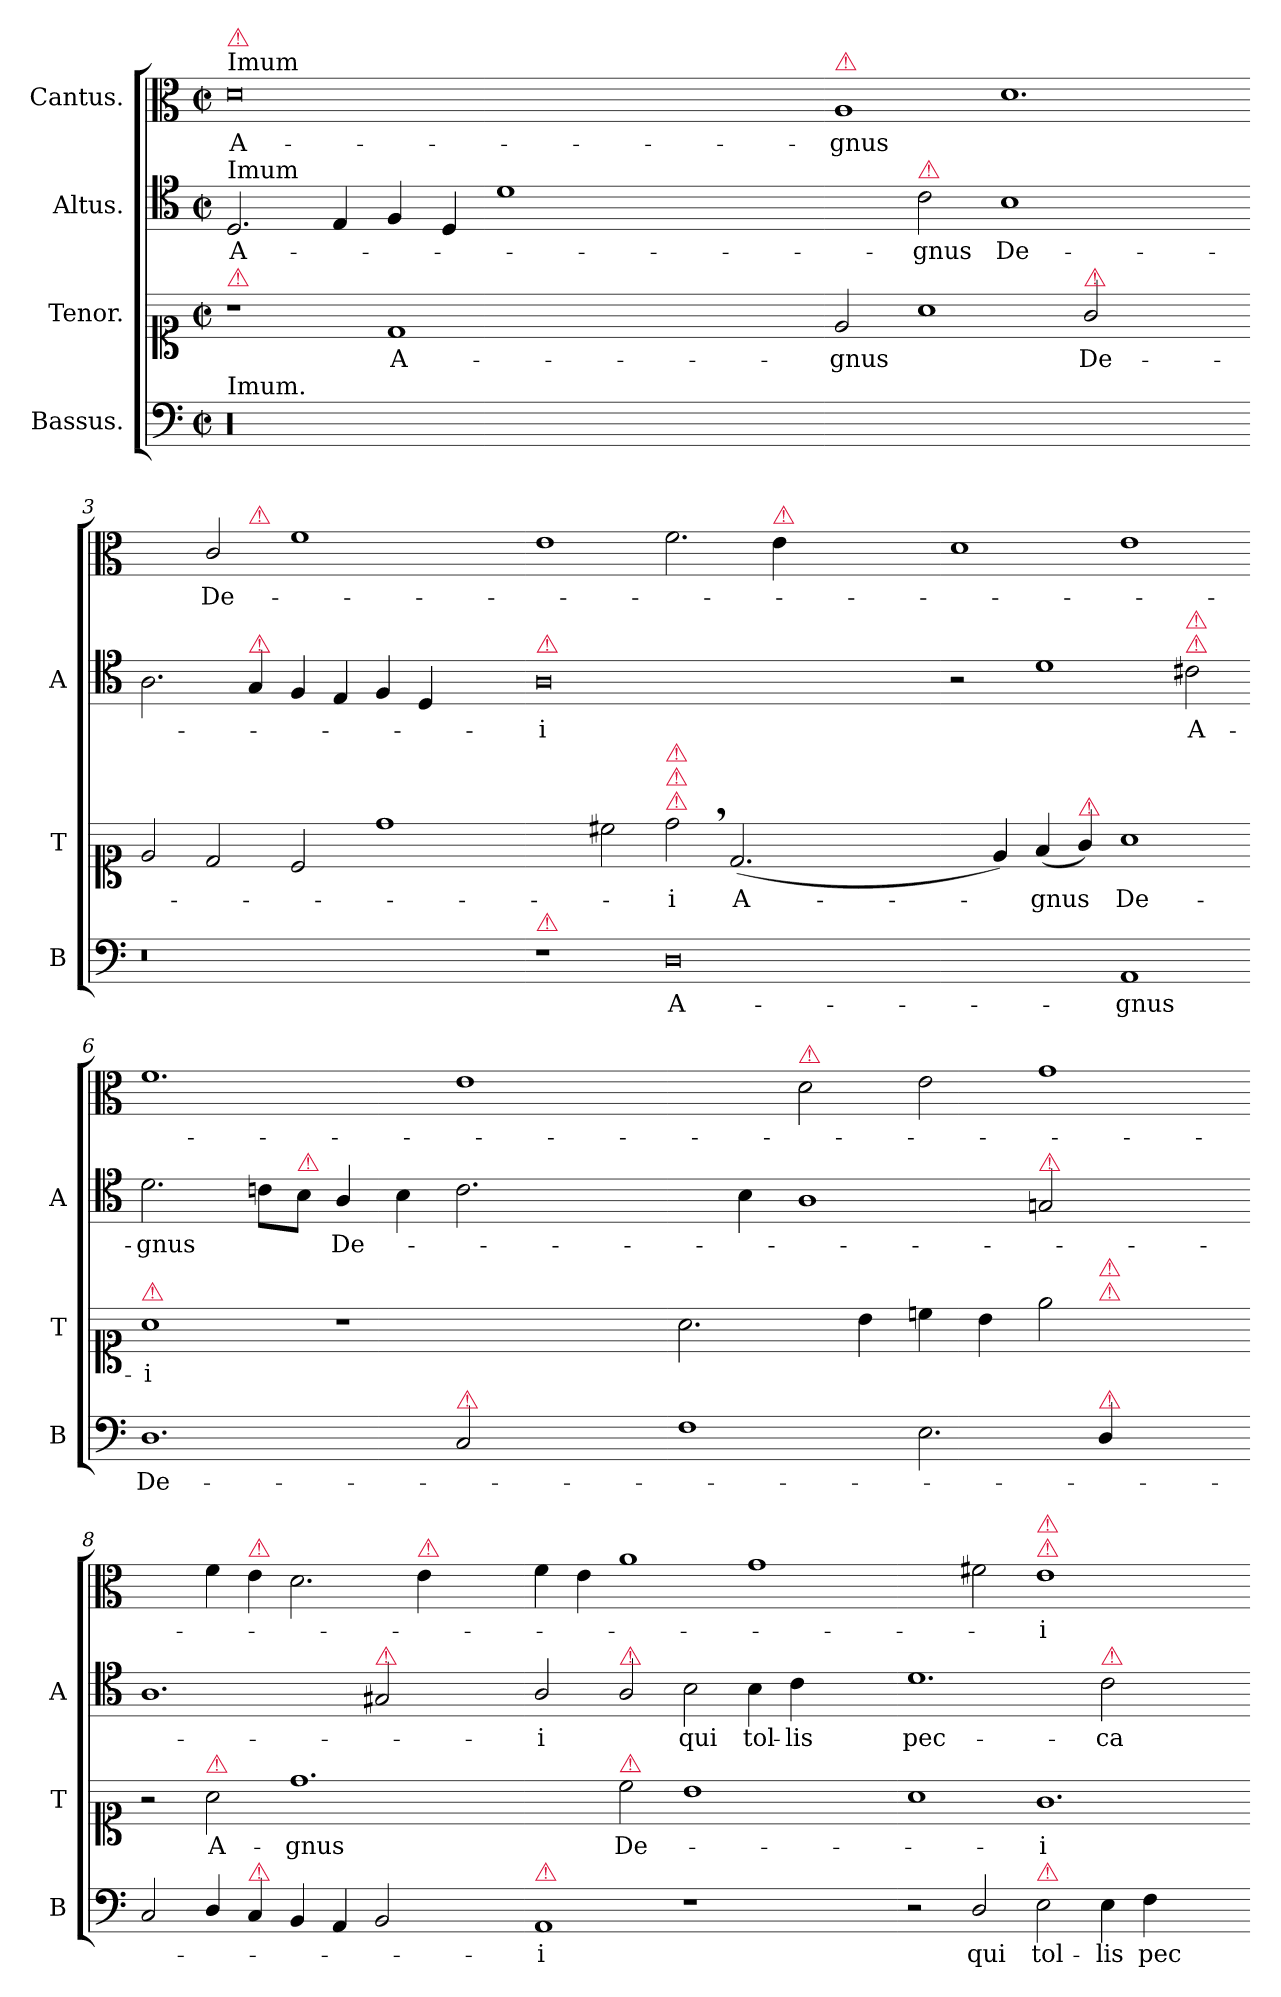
**kern	**text	**kern	**text	**kern	**text	**kern	**text
*part4	*part4	*part3	*part3	*part2	*part2	*part1	*part1
*staff4	*staff4	*staff3	*staff3	*staff2	*staff2	*staff1	*staff1
*I"Bassus.	*	*I"Tenor.	*	*I"Altus.	*	*I"Cantus.	*
*I'B	*	*I'T	*	*I'A	*	*	*
*clefF4	*	*clefC1	*	*clefC4	*	*clefC3	*
*k[]	*	*k[]	*	*k[]	*	*k[]	*
*M2/1	*	*M2/1	*	*M2/1	*	*M2/1	*
*met(c|)	*	*met(c|)	*	*met(c|)	*	*met(c|)	*
=1	=1	=1	=1	=1	=1	=1	=1
!	!	!	!	!	!	!LO:TX:a:t=Imum	!
!	!	!	!	!	!	!LO:TX:a:color=crimson:t=⚠	!
!	!	!	!	!LO:TX:a:t=Imum	!	!	!
!	!	!LO:TX:a:color=crimson:t=⚠	!	!	!	!	!
!LO:TX:a:t=Imum.	!	!	!	!	!	!	!
00r	.	1r	.	2.D/	A-	0d\	A-
.	.	.	.	4E/	.	.	.
.	.	1d/	A-	4F/	.	.	.
.	.	.	.	4D/	.	.	.
.	.	.	.	1d\	.	.	.
.	.	0ryy	.	.	.	0ryy	.
.	.	.	.	1.ryy	.	.	.
=2-	=2-	=2-	=2-	=2-	=2-	=2-	=2-
!	!	!	!	!	!	!LO:TX:a:color=crimson:t=⚠	!
0ryy	.	2e/	-gnus	2ryy	.	1A/	-gnus
!	!	!	!	!LO:TX:a:color=crimson:t=⚠	!	!	!
.	.	1a\	.	2c\	-gnus	.	.
.	.	.	.	1B\	De-	1.d\	.
!	!	!LO:TX:a:color=crimson:t=⚠	!	!	!	!	!
.	.	2g/	De-	.	.	.	.
2ryy	.	2ryy	.	2ryy	.	.	.
=3-	=3-	=3-	=3-	=3-	=3-	=3-	=3-
*	*	*	*	*	*	*^	*
0r	.	2e/	.	2.A\	.	2ryy	2.ryy	.
.	.	2d/	.	.	.	2c/	.	De-
!	!	!	!	!	!	!	!LO:TX:a:color=crimson:t=⚠	!
!	!	!	!	!LO:TX:a:color=crimson:t=⚠	!	!	!	!
.	.	.	.	4G/	.	.	1..ryy	.
.	.	2c/	.	4F/	.	1f\	.	.
.	.	.	.	4E/	.	.	.	.
.	.	1dd\	.	4F/	.	.	.	.
.	.	.	.	4D/	.	.	.	.
2ryy	.	.	.	2ryy	.	2ryy	.	.
=4-	=4-	=4-	=4-	=4-	=4-	=4-	=4-	=4-
!	!	!	!	!LO:TX:a:color=crimson:t=⚠	!	!	!	!
!LO:TX:a:color=crimson:t=⚠	!	!	!	!	!	!	!	!
*	*	*	*	*	*	*v	*v	*
1r	.	2ryy	.	0A\	-i	1e\	.
.	.	2cc#X\	.	.	.	.	.
!	!	!LO:TX:a:color=crimson:t=⚠	!	!	!	!	!
!	!	!LO:TX:a:color=crimson:t=⚠	!	!	!	!	!
!	!	!LO:TX:a:color=crimson:t=⚠	!	!	!	!	!
0D\	A-	2dd,\	-i	.	.	2.f\	.
.	.	(2.d/	A-	.	.	.	.
!	!	!	!	!	!	!LO:TX:a:color=crimson:t=⚠	!
.	.	.	.	.	.	4e\	.
.	.	.	.	1ryy	.	1ryy	.
.	.	2.ryy	.	.	.	.	.
=5-	=5-	=5-	=5-	=5-	=5-	=5-	=5-
1ryy	.	4ryy	.	2r	.	1d\	.
.	.	4e/)	.	.	.	.	.
.	.	(4f/	-gnus	1d\	.	.	.
!	!	!LO:TX:a:color=crimson:t=⚠	!	!	!	!	!
.	.	4g/)	.	.	.	.	.
1AA/	-gnus	1a\	De-	.	.	1e\	.
!	!	!	!	!LO:TX:a:color=crimson:t=⚠	!	!	!
!	!	!	!	!LO:TX:a:color=crimson:t=⚠	!	!	!
.	.	.	.	2c#X\	A-	.	.
=6-	=6-	=6-	=6-	=6-	=6-	=6-	=6-
!	!	!LO:TX:a:color=crimson:t=⚠	!	!	!	!	!
1.D\	De-	1a\	-i	2.d\	-gnus	1.f\	.
.	.	.	.	8cn\L	.	.	.
!	!	!	!	!LO:TX:a:color=crimson:t=⚠	!	!	!
.	.	.	.	8B\J	.	.	.
.	.	1r	.	4A/	De-	.	.
.	.	.	.	4B\	.	.	.
!LO:TX:a:color=crimson:t=⚠	!	!	!	!	!	!	!
2C/	.	.	.	2.c\	.	1e\	.
2ryy	.	2ryy	.	.	.	.	.
.	.	.	.	4ryy	.	.	.
=7-	=7-	=7-	=7-	=7-	=7-	=7-	=7-
*	*	*^	*	*	*	*	*
1F\	.	2.a\	1..ryy	.	4ryy	.	2ryy	.
.	.	.	.	.	4B\	.	.	.
!	!	!	!	!	!	!	!LO:TX:a:color=crimson:t=⚠	!
.	.	.	.	.	1A\	.	2d\	.
.	.	4b\	.	.	.	.	.	.
2.E\	.	4ccn\	.	.	.	.	2e\	.
.	.	4b\	.	.	.	.	.	.
!	!	!	!	!	!LO:TX:a:color=crimson:t=⚠	!	!	!
.	.	2ee\	.	.	2Gn/	.	1g\	.
!	!	!	!LO:TX:a:color=crimson:t=⚠	!	!	!	!	!
!	!	!	!LO:TX:a:color=crimson:t=⚠	!	!	!	!	!
!LO:TX:a:color=crimson:t=⚠	!	!	!	!	!	!	!	!
4D/	.	.	2.ryy	.	.	.	.	.
2ryy	.	2ryy	.	.	2ryy	.	.	.
*	*	*v	*v	*	*	*	*	*
=8-	=8-	=8-	=8-	=8-	=8-	=8-	=8-
2C/	.	2r	.	1.A\	.	2ryy	.
!	!	!LO:TX:a:color=crimson:t=⚠	!	!	!	!	!
4D/	.	2a\	A-	.	.	4f\	.
!	!	!	!	!	!	!LO:TX:a:color=crimson:t=⚠	!
!LO:TX:a:color=crimson:t=⚠	!	!	!	!	!	!	!
4C/	.	.	.	.	.	4e\	.
4BB/	.	1.dd\	-gnus	.	.	2.d\	.
4AA/	.	.	.	.	.	.	.
!	!	!	!	!LO:TX:a:color=crimson:t=⚠	!	!	!
2BB/	.	.	.	2G#X/	.	.	.
!	!	!	!	!	!	!LO:TX:a:color=crimson:t=⚠	!
.	.	.	.	.	.	4e\	.
2ryy	.	.	.	2ryy	.	2ryy	.
=9-	=9-	=9-	=9-	=9-	=9-	=9-	=9-
!LO:TX:a:color=crimson:t=⚠	!	!	!	!	!	!	!
1AA/	-i	2ryy	.	2A/	-i	4f\	.
.	.	.	.	.	.	4e\	.
!	!	!	!	!LO:TX:a:color=crimson:t=⚠	!	!	!
!	!	!LO:TX:a:color=crimson:t=⚠	!	!	!	!	!
.	.	2cc\	De-	2A/	.	1a\	.
1r	.	1b\	.	2B\	qui	.	.
.	.	.	.	4B\	tol-	1g\	.
.	.	.	.	4c\	-lis	.	.
2ryy	.	2ryy	.	2ryy	.	.	.
=10-	=10-	=10-	=10-	=10-	=10-	=10-	=10-
2r	.	1a\	.	1.d\	pec-	2ryy	.
2D/	qui	.	.	.	.	2f#X\	.
!	!	!	!	!	!	!LO:TX:a:color=crimson:t=⚠	!
!	!	!	!	!	!	!LO:TX:a:color=crimson:t=⚠	!
!LO:TX:a:color=crimson:t=⚠	!	!	!	!	!	!	!
2E\	tol-	1.g\	-i	.	.	1e\	-i
!	!	!	!	!LO:TX:a:color=crimson:t=⚠	!	!	!
4E\	-lis	.	.	2c\	-ca-	.	.
4F\	pec-	.	.	.	.	.	.
2ryy	.	.	.	2ryy	.	2ryy	.
=-	=-	=-	=-	=-	=-	=-	=-
*-	*-	*-	*-	*-	*-	*-	*-
